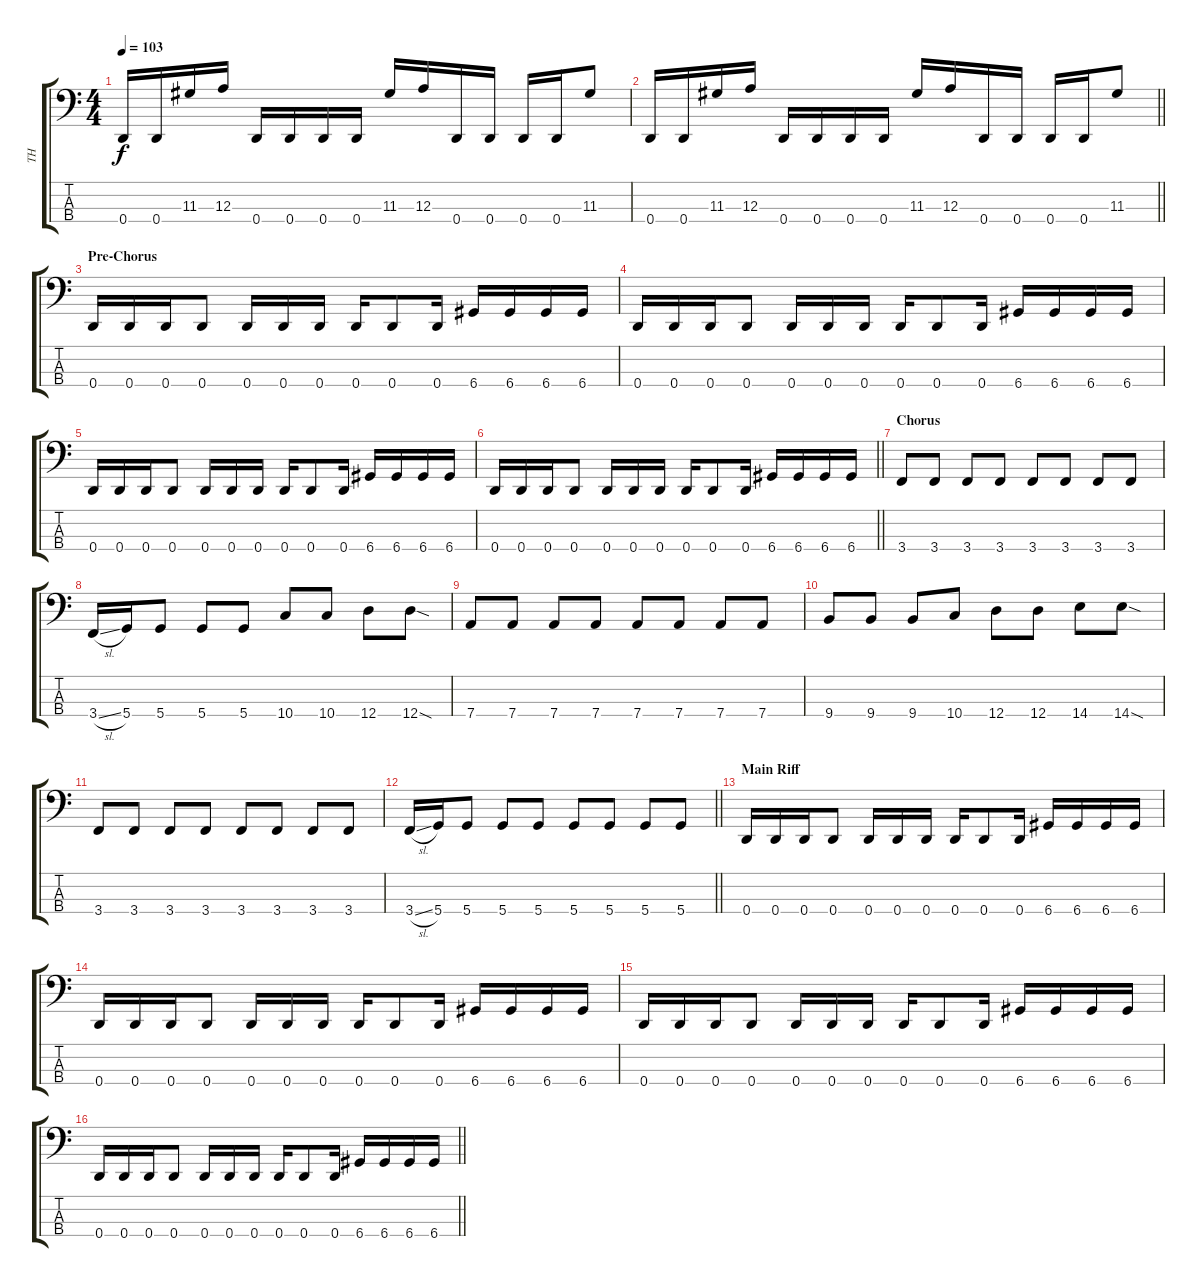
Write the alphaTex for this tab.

\track ("TH" "TH") {instrument electricbassfinger}
\staff {score tabs}
\tuning (G2 D2 A1 D1) {hide}
\ts (4 4)
\tempo 103
\clef f4
\ks c
0.4.16{dy f} 0.4.16 11.3.16 12.3.16 0.4.16 0.4.16 0.4.16 0.4.16 11.3.16 12.3.16 0.4.16 0.4.16 0.4.16 0.4.16 11.3.8 |
\barLineRight lightlight
0.4.16 0.4.16 11.3.16 12.3.16 0.4.16 0.4.16 0.4.16 0.4.16 11.3.16 12.3.16 0.4.16 0.4.16 0.4.16 0.4.16 11.3.8 |
\section ("" "Pre-Chorus")
0.4.16 0.4.16 0.4.16 0.4.8 0.4.16 0.4.16 0.4.16 0.4.16 0.4.8 0.4.16 6.4.16 6.4.16 6.4.16 6.4.16 |
0.4.16 0.4.16 0.4.16 0.4.8 0.4.16 0.4.16 0.4.16 0.4.16 0.4.8 0.4.16 6.4.16 6.4.16 6.4.16 6.4.16 |
0.4.16 0.4.16 0.4.16 0.4.8 0.4.16 0.4.16 0.4.16 0.4.16 0.4.8 0.4.16 6.4.16 6.4.16 6.4.16 6.4.16 |
\barLineRight lightlight
0.4.16 0.4.16 0.4.16 0.4.8 0.4.16 0.4.16 0.4.16 0.4.16 0.4.8 0.4.16 6.4.16 6.4.16 6.4.16 6.4.16 |
\section ("" "Chorus")
3.4.8 3.4.8 3.4.8 3.4.8 3.4.8 3.4.8 3.4.8 3.4.8 |
3.4{sl}.16 5.4.16 5.4.8 5.4.8 5.4.8 10.4.8 10.4.8 12.4.8 12.4{sod}.8 |
7.4.8 7.4.8 7.4.8 7.4.8 7.4.8 7.4.8 7.4.8 7.4.8 |
9.4.8 9.4.8 9.4.8 10.4.8 12.4.8 12.4.8 14.4.8 14.4{sod}.8 |
3.4.8 3.4.8 3.4.8 3.4.8 3.4.8 3.4.8 3.4.8 3.4.8 |
\barLineRight lightlight
3.4{sl}.16 5.4.16 5.4.8 5.4.8 5.4.8 5.4.8 5.4.8 5.4.8 5.4.8 |
\section ("" "Main Riff")
0.4.16 0.4.16 0.4.16 0.4.8 0.4.16 0.4.16 0.4.16 0.4.16 0.4.8 0.4.16 6.4.16 6.4.16 6.4.16 6.4.16 |
0.4.16 0.4.16 0.4.16 0.4.8 0.4.16 0.4.16 0.4.16 0.4.16 0.4.8 0.4.16 6.4.16 6.4.16 6.4.16 6.4.16 |
0.4.16 0.4.16 0.4.16 0.4.8 0.4.16 0.4.16 0.4.16 0.4.16 0.4.8 0.4.16 6.4.16 6.4.16 6.4.16 6.4.16 |
\barLineRight lightlight
0.4.16 0.4.16 0.4.16 0.4.8 0.4.16 0.4.16 0.4.16 0.4.16 0.4.8 0.4.16 6.4.16 6.4.16 6.4.16 6.4.16
